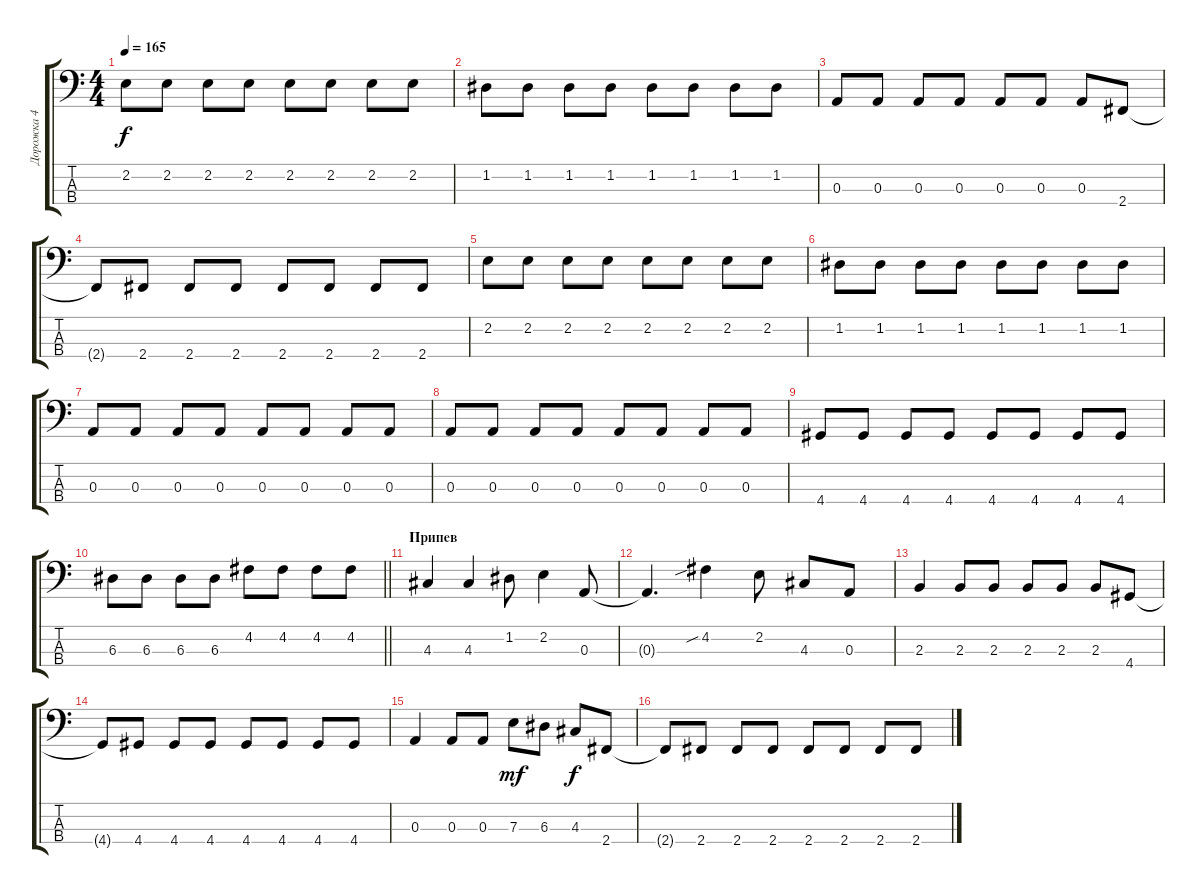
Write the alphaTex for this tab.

\track ("Дорожка 4" "Дорожка 4") {instrument electricbassfinger}
\staff {score tabs}
\tuning (G2 D2 A1 E1) {hide}
\ts (4 4)
\tempo 165
\clef f4
\ks c
2.2.8{dy f} 2.2.8 2.2.8 2.2.8 2.2.8 2.2.8 2.2.8 2.2.8 |
1.2.8 1.2.8 1.2.8 1.2.8 1.2.8 1.2.8 1.2.8 1.2.8 |
0.3.8 0.3.8 0.3.8 0.3.8 0.3.8 0.3.8 0.3.8 2.4.8 |
2.4{t}.8 2.4.8 2.4.8 2.4.8 2.4.8 2.4.8 2.4.8 2.4.8 |
2.2.8 2.2.8 2.2.8 2.2.8 2.2.8 2.2.8 2.2.8 2.2.8 |
1.2.8 1.2.8 1.2.8 1.2.8 1.2.8 1.2.8 1.2.8 1.2.8 |
0.3.8 0.3.8 0.3.8 0.3.8 0.3.8 0.3.8 0.3.8 0.3.8 |
0.3.8 0.3.8 0.3.8 0.3.8 0.3.8 0.3.8 0.3.8 0.3.8 |
4.4.8 4.4.8 4.4.8 4.4.8 4.4.8 4.4.8 4.4.8 4.4.8 |
\barLineRight lightlight
6.3.8 6.3.8 6.3.8 6.3.8 4.2.8 4.2.8 4.2.8 4.2.8 |
\section ("" "Припев")
4.3.4 4.3.4 1.2.8 2.2.4 0.3.8 |
0.3{t}.4{d} 4.2{sib}.4 2.2.8 4.3.8 0.3.8 |
2.3.4 2.3.8 2.3.8 2.3.8 2.3.8 2.3.8 4.4.8 |
4.4{t}.8 4.4.8 4.4.8 4.4.8 4.4.8 4.4.8 4.4.8 4.4.8 |
0.3.4 0.3.8 0.3.8 7.3.8{dy mf} 6.3.8 4.3.8{dy f} 2.4.8 |
2.4{t}.8 2.4.8 2.4.8 2.4.8 2.4.8 2.4.8 2.4.8 2.4.8
